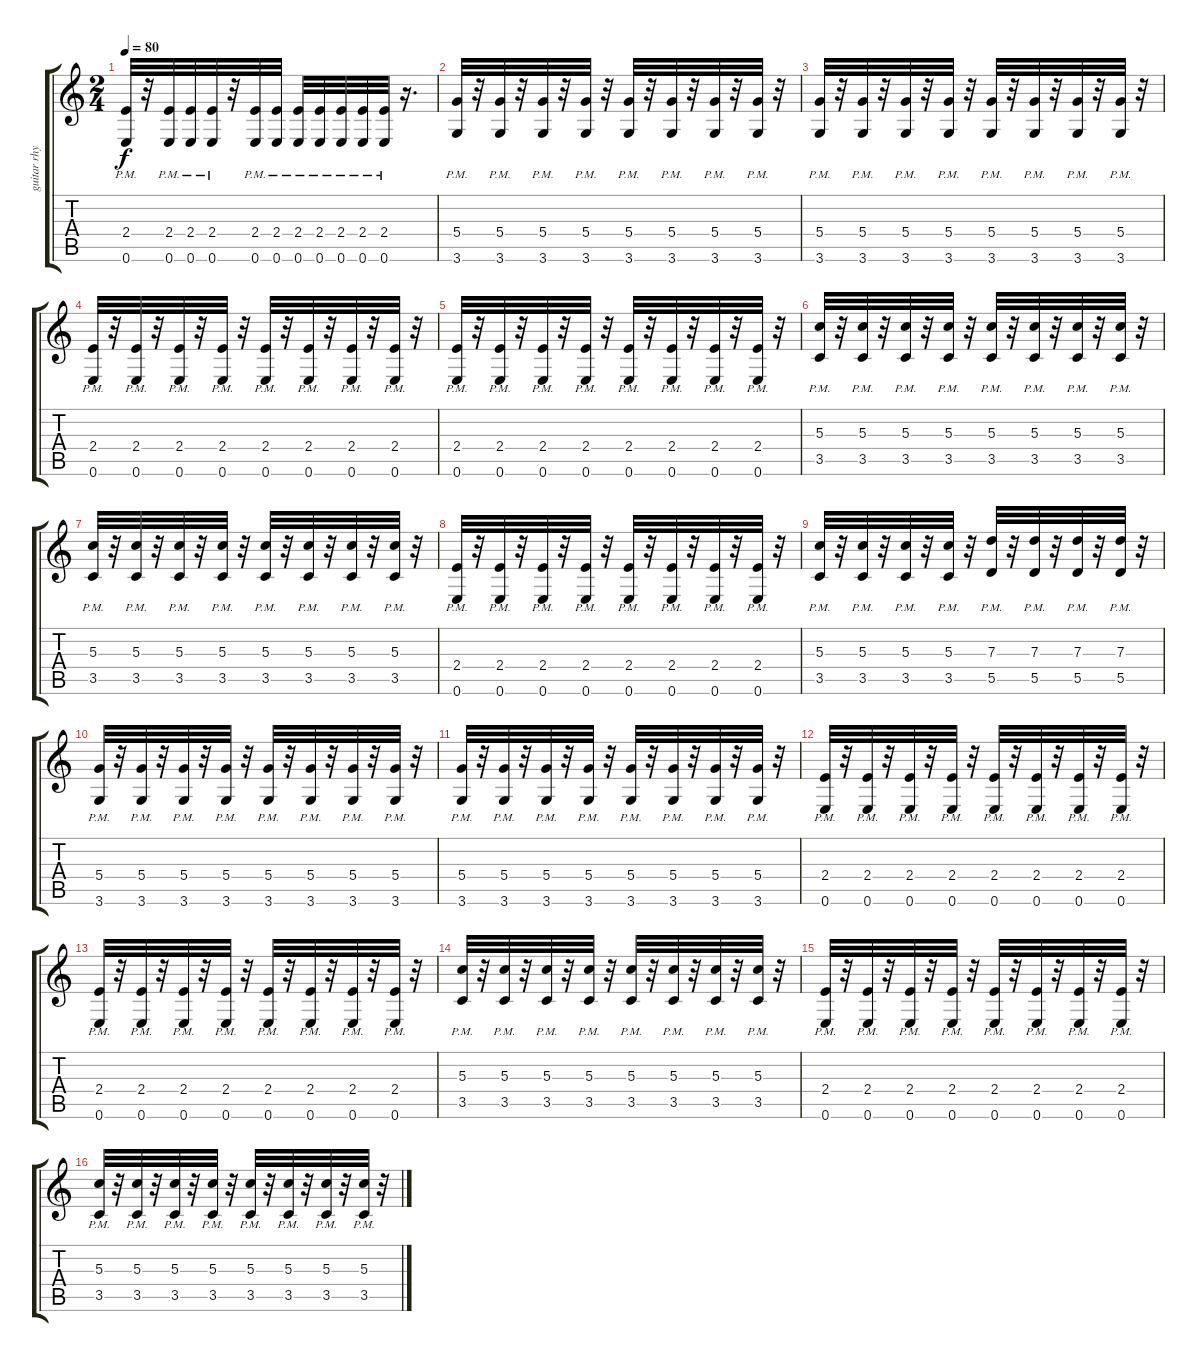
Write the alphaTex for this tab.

\track ("guitar rhythm right" "guitar rhy") {instrument distortionguitar}
\staff {score tabs}
\tuning (E4 B3 G3 D3 A2 E2) {hide}
\ts (2 4)
\tempo 80
\clef g2
\ks c
(2.4{pm} 0.6{pm}).32{dy f} r.32 (2.4{pm} 0.6{pm}).32 (2.4{pm} 0.6{pm}).32 (2.4{pm} 0.6{pm}).32 r.32 (2.4{pm} 0.6{pm}).32 (2.4{pm} 0.6{pm}).32 (2.4{pm} 0.6{pm}).32 (2.4{pm} 0.6{pm}).32 (2.4{pm} 0.6{pm}).32 (2.4{pm} 0.6{pm}).32 (2.4{pm} 0.6{pm}).32 r.16{d} |
(5.4{pm} 3.6{pm}).32 r.32 (5.4{pm} 3.6{pm}).32 r.32 (5.4{pm} 3.6{pm}).32 r.32 (5.4{pm} 3.6{pm}).32 r.32 (5.4{pm} 3.6{pm}).32 r.32 (5.4{pm} 3.6{pm}).32 r.32 (5.4{pm} 3.6{pm}).32 r.32 (5.4{pm} 3.6{pm}).32 r.32 |
(5.4{pm} 3.6{pm}).32 r.32 (5.4{pm} 3.6{pm}).32 r.32 (5.4{pm} 3.6{pm}).32 r.32 (5.4{pm} 3.6{pm}).32 r.32 (5.4{pm} 3.6{pm}).32 r.32 (5.4{pm} 3.6{pm}).32 r.32 (5.4{pm} 3.6{pm}).32 r.32 (5.4{pm} 3.6{pm}).32 r.32 |
(2.4{pm} 0.6{pm}).32 r.32 (2.4{pm} 0.6{pm}).32 r.32 (2.4{pm} 0.6{pm}).32 r.32 (2.4{pm} 0.6{pm}).32 r.32 (2.4{pm} 0.6{pm}).32 r.32 (2.4{pm} 0.6{pm}).32 r.32 (2.4{pm} 0.6{pm}).32 r.32 (2.4{pm} 0.6{pm}).32 r.32 |
(2.4{pm} 0.6{pm}).32 r.32 (2.4{pm} 0.6{pm}).32 r.32 (2.4{pm} 0.6{pm}).32 r.32 (2.4{pm} 0.6{pm}).32 r.32 (2.4{pm} 0.6{pm}).32 r.32 (2.4{pm} 0.6{pm}).32 r.32 (2.4{pm} 0.6{pm}).32 r.32 (2.4{pm} 0.6{pm}).32 r.32 |
(5.3{pm} 3.5{pm}).32 r.32 (5.3{pm} 3.5{pm}).32 r.32 (5.3{pm} 3.5{pm}).32 r.32 (5.3{pm} 3.5{pm}).32 r.32 (5.3{pm} 3.5{pm}).32 r.32 (5.3{pm} 3.5{pm}).32 r.32 (5.3{pm} 3.5{pm}).32 r.32 (5.3{pm} 3.5{pm}).32 r.32 |
(5.3{pm} 3.5{pm}).32 r.32 (5.3{pm} 3.5{pm}).32 r.32 (5.3{pm} 3.5{pm}).32 r.32 (5.3{pm} 3.5{pm}).32 r.32 (5.3{pm} 3.5{pm}).32 r.32 (5.3{pm} 3.5{pm}).32 r.32 (5.3{pm} 3.5{pm}).32 r.32 (5.3{pm} 3.5{pm}).32 r.32 |
(2.4{pm} 0.6{pm}).32 r.32 (2.4{pm} 0.6{pm}).32 r.32 (2.4{pm} 0.6{pm}).32 r.32 (2.4{pm} 0.6{pm}).32 r.32 (2.4{pm} 0.6{pm}).32 r.32 (2.4{pm} 0.6{pm}).32 r.32 (2.4{pm} 0.6{pm}).32 r.32 (2.4{pm} 0.6{pm}).32 r.32 |
(5.3{pm} 3.5{pm}).32 r.32 (5.3{pm} 3.5{pm}).32 r.32 (5.3{pm} 3.5{pm}).32 r.32 (5.3{pm} 3.5{pm}).32 r.32 (7.3{pm} 5.5{pm}).32 r.32 (7.3{pm} 5.5{pm}).32 r.32 (7.3{pm} 5.5{pm}).32 r.32 (7.3{pm} 5.5{pm}).32 r.32 |
(5.4{pm} 3.6{pm}).32 r.32 (5.4{pm} 3.6{pm}).32 r.32 (5.4{pm} 3.6{pm}).32 r.32 (5.4{pm} 3.6{pm}).32 r.32 (5.4{pm} 3.6{pm}).32 r.32 (5.4{pm} 3.6{pm}).32 r.32 (5.4{pm} 3.6{pm}).32 r.32 (5.4{pm} 3.6{pm}).32 r.32 |
(5.4{pm} 3.6{pm}).32 r.32 (5.4{pm} 3.6{pm}).32 r.32 (5.4{pm} 3.6{pm}).32 r.32 (5.4{pm} 3.6{pm}).32 r.32 (5.4{pm} 3.6{pm}).32 r.32 (5.4{pm} 3.6{pm}).32 r.32 (5.4{pm} 3.6{pm}).32 r.32 (5.4{pm} 3.6{pm}).32 r.32 |
(2.4{pm} 0.6{pm}).32 r.32 (2.4{pm} 0.6{pm}).32 r.32 (2.4{pm} 0.6{pm}).32 r.32 (2.4{pm} 0.6{pm}).32 r.32 (2.4{pm} 0.6{pm}).32 r.32 (2.4{pm} 0.6{pm}).32 r.32 (2.4{pm} 0.6{pm}).32 r.32 (2.4{pm} 0.6{pm}).32 r.32 |
(2.4{pm} 0.6{pm}).32 r.32 (2.4{pm} 0.6{pm}).32 r.32 (2.4{pm} 0.6{pm}).32 r.32 (2.4{pm} 0.6{pm}).32 r.32 (2.4{pm} 0.6{pm}).32 r.32 (2.4{pm} 0.6{pm}).32 r.32 (2.4{pm} 0.6{pm}).32 r.32 (2.4{pm} 0.6{pm}).32 r.32 |
(5.3{pm} 3.5{pm}).32 r.32 (5.3{pm} 3.5{pm}).32 r.32 (5.3{pm} 3.5{pm}).32 r.32 (5.3{pm} 3.5{pm}).32 r.32 (5.3{pm} 3.5{pm}).32 r.32 (5.3{pm} 3.5{pm}).32 r.32 (5.3{pm} 3.5{pm}).32 r.32 (5.3{pm} 3.5{pm}).32 r.32 |
(2.4{pm} 0.6{pm}).32 r.32 (2.4{pm} 0.6{pm}).32 r.32 (2.4{pm} 0.6{pm}).32 r.32 (2.4{pm} 0.6{pm}).32 r.32 (2.4{pm} 0.6{pm}).32 r.32 (2.4{pm} 0.6{pm}).32 r.32 (2.4{pm} 0.6{pm}).32 r.32 (2.4{pm} 0.6{pm}).32 r.32 |
(5.3{pm} 3.5{pm}).32 r.32 (5.3{pm} 3.5{pm}).32 r.32 (5.3{pm} 3.5{pm}).32 r.32 (5.3{pm} 3.5{pm}).32 r.32 (5.3{pm} 3.5{pm}).32 r.32 (5.3{pm} 3.5{pm}).32 r.32 (5.3{pm} 3.5{pm}).32 r.32 (5.3{pm} 3.5{pm}).32 r.32
